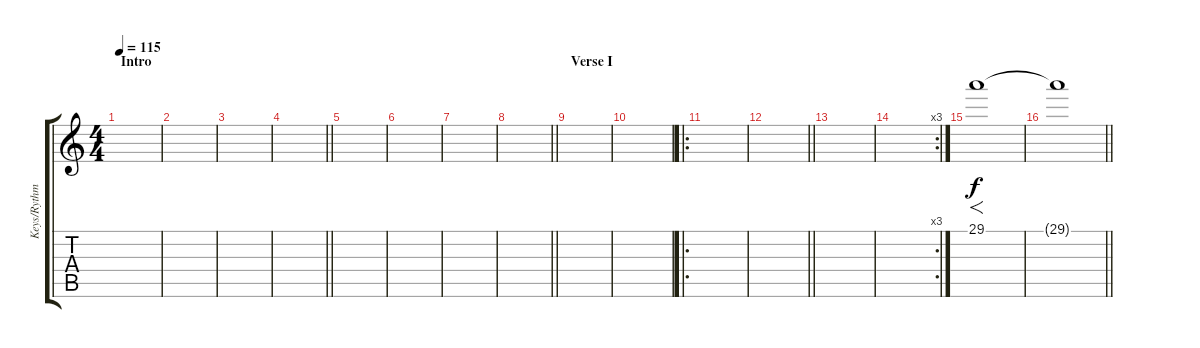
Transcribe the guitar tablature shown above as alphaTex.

\track ("Keys/Rythm Guitar(Vincent)" "Keys/Rythm") {instrument stringensemble1}
\staff {score tabs}
\tuning (E4 B3 G3 D3 A2 E2) {hide}
\ts (4 4)
\section ("" "Intro")
\tempo 115
\clef g2
\ks c
|
|
|
\barLineRight lightlight
|
\section ("" "")
|
|
|
\barLineRight lightlight
|
\section ("" "Verse I")
|
|
\ro
|
\barLineRight lightlight
|
\section ("" "")
|
\rc 3
|
29.1.1{f} |
\barLineRight lightlight
29.1{t}.1{dy f}
